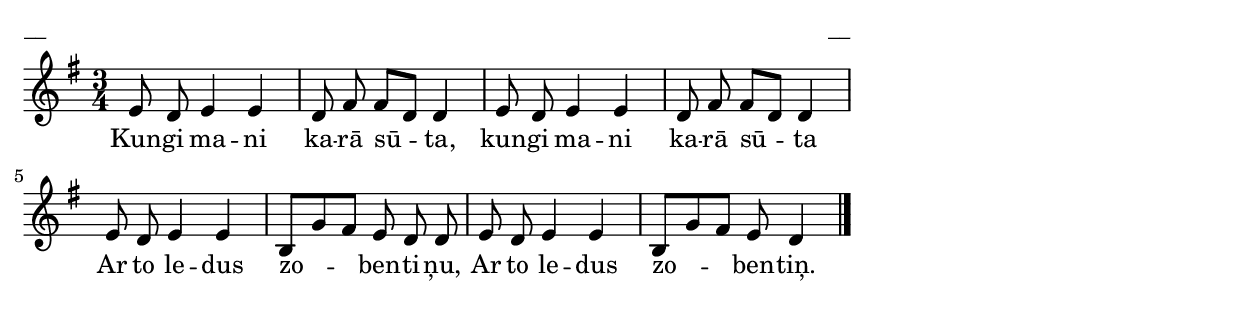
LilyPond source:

\version "2.13.16"
%\header {
%    title = "Kungi mani karā sūta"
%} 
\paper {
line-width = 14\cm
left-margin = 0.4\cm
between-system-padding = 0.1\cm
between-system-space = 0.1\cm
}
\layout {
indent = #0
ragged-last = ##f
}


voiceA = \relative c' {
\clef "treble"
\key e \minor
\time 3/4
e8 d e4 e | d8 fis fis[ d] d4 |
e8 d e4 e | d8 fis fis[ d] d4 |
e8 d e4 e | b8[ g' fis] e d d |  
e8 d e4 e | b8[ g' fis] e d4
\bar "|."    
} 



lyricA = \lyricmode {
Kun -- gi ma -- ni ka -- rā sū -- ta, 
kun -- gi ma -- ni ka -- rā sū -- ta
Ar to le -- dus zo -- ben -- ti -- ņu, 
Ar to le -- dus zo -- ben -- tiņ.
}




fullScore = <<
\new Staff {
<<
\new Voice = "voiceA" { \oneVoice \autoBeamOff \voiceA }
\lyricsto "voiceA" \new Lyrics \lyricA
>>
}
>>

\score {
\fullScore
\header { piece = "__" opus = "__" }
}
\markup { \with-color #(x11-color 'white) \sans \smaller "__" }
\score {
\unfoldRepeats
\fullScore
\midi {
\context { \Staff \remove "Staff_performer" }
\context { \Voice \consists "Staff_performer" }
}
}


